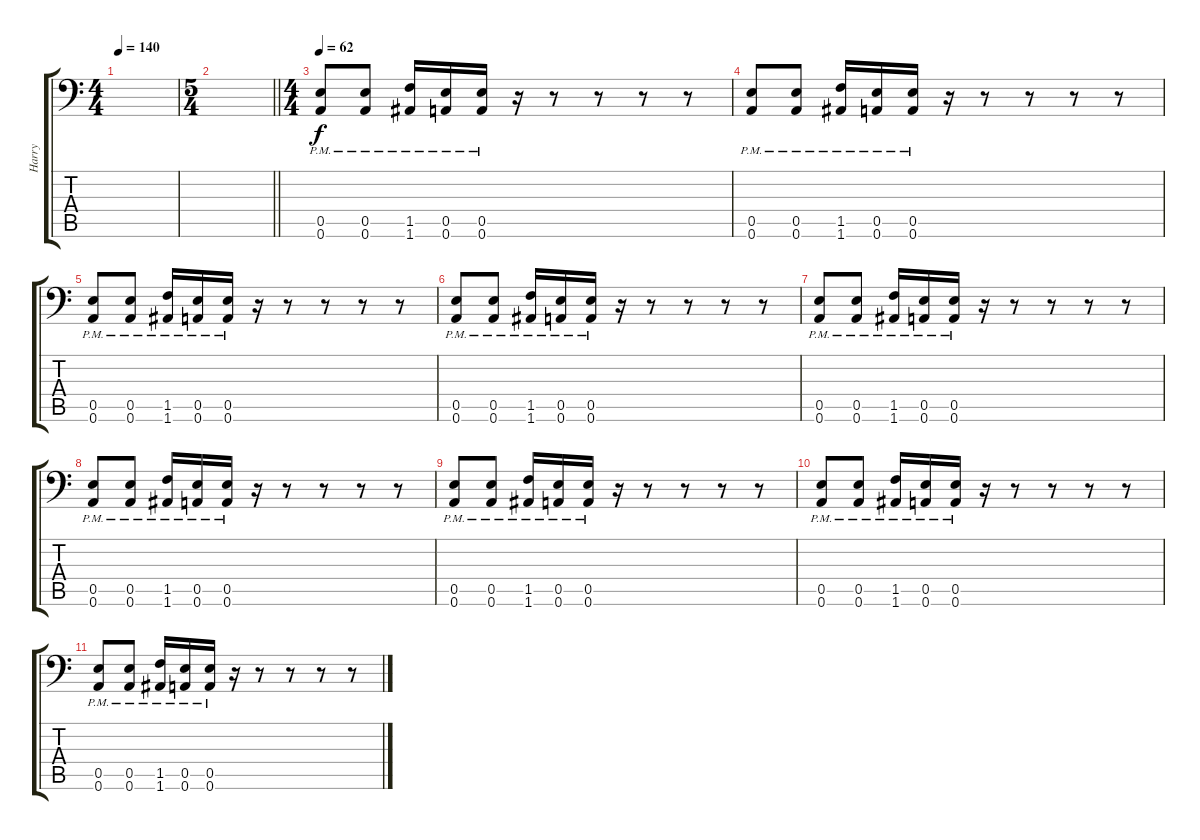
\track ("Harry" "Harry") {instrument distortionguitar}
\staff {score tabs}
\tuning (B3 Gb3 D3 A2 E2 A1) {hide}
\ts (4 4)
\tempo 140
\clef f4
\ks c
|
\ts (5 4)
\barLineRight lightlight
|
\ts (4 4)
\section ("" "")
\tempo 62
(0.5{pm} 0.6{pm}).8 (0.5{pm} 0.6{pm}).8 (1.5{pm} 1.6{pm}).16 (0.5{pm} 0.6{pm}).16 (0.5{pm} 0.6{pm}).16 r.16 r.8 r.8 r.8 r.8 |
(0.5{pm} 0.6{pm}).8 (0.5{pm} 0.6{pm}).8 (1.5{pm} 1.6{pm}).16 (0.5{pm} 0.6{pm}).16 (0.5{pm} 0.6{pm}).16 r.16 r.8 r.8 r.8 r.8 |
(0.5{pm} 0.6{pm}).8 (0.5{pm} 0.6{pm}).8 (1.5{pm} 1.6{pm}).16 (0.5{pm} 0.6{pm}).16 (0.5{pm} 0.6{pm}).16 r.16 r.8 r.8 r.8 r.8 |
(0.5{pm} 0.6{pm}).8 (0.5{pm} 0.6{pm}).8 (1.5{pm} 1.6{pm}).16 (0.5{pm} 0.6{pm}).16 (0.5{pm} 0.6{pm}).16 r.16 r.8 r.8 r.8 r.8 |
(0.5{pm} 0.6{pm}).8 (0.5{pm} 0.6{pm}).8 (1.5{pm} 1.6{pm}).16 (0.5{pm} 0.6{pm}).16 (0.5{pm} 0.6{pm}).16 r.16 r.8 r.8 r.8 r.8 |
(0.5{pm} 0.6{pm}).8 (0.5{pm} 0.6{pm}).8 (1.5{pm} 1.6{pm}).16 (0.5{pm} 0.6{pm}).16 (0.5{pm} 0.6{pm}).16 r.16 r.8 r.8 r.8 r.8 |
(0.5{pm} 0.6{pm}).8 (0.5{pm} 0.6{pm}).8 (1.5{pm} 1.6{pm}).16 (0.5{pm} 0.6{pm}).16 (0.5{pm} 0.6{pm}).16 r.16 r.8 r.8 r.8 r.8 |
(0.5{pm} 0.6{pm}).8 (0.5{pm} 0.6{pm}).8 (1.5{pm} 1.6{pm}).16 (0.5{pm} 0.6{pm}).16 (0.5{pm} 0.6{pm}).16 r.16 r.8 r.8 r.8 r.8 |
(0.5{pm} 0.6{pm}).8 (0.5{pm} 0.6{pm}).8 (1.5{pm} 1.6{pm}).16 (0.5{pm} 0.6{pm}).16 (0.5{pm} 0.6{pm}).16 r.16 r.8 r.8 r.8 r.8
